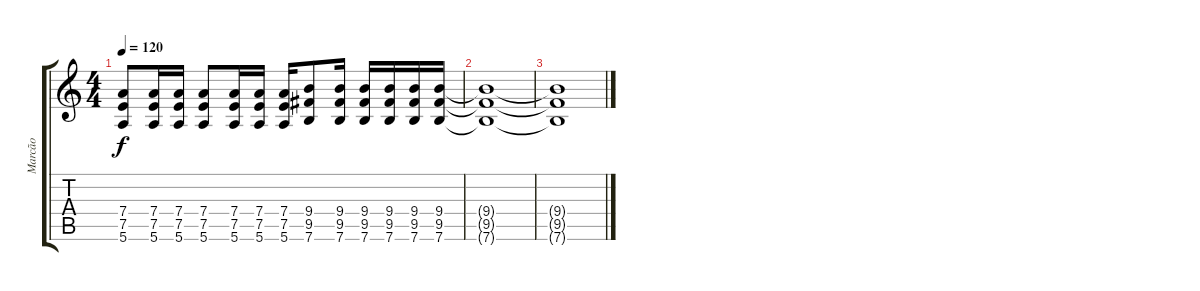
\track ("Marcão" "Marcão") {instrument distortionguitar}
\staff {score tabs}
\tuning (E4 B3 G3 D3 A2 E2) {hide}
\ts (4 4)
\tempo 120
\clef g2
\ks c
(7.4 7.5 5.6).8{dy f} (7.4 7.5 5.6).16 (7.4 7.5 5.6).16 (7.4 7.5 5.6).8 (7.4 7.5 5.6).16 (7.4 7.5 5.6).16 (7.4 7.5 5.6).16 (9.4 9.5 7.6).8 (9.4 9.5 7.6).16 (9.4 9.5 7.6).16 (9.4 9.5 7.6).16 (9.4 9.5 7.6).16 (9.4 9.5 7.6).16 |
(9.4{t} 9.5{t} 7.6{t}).1 |
(9.4{t} 9.5{t} 7.6{t}).1
